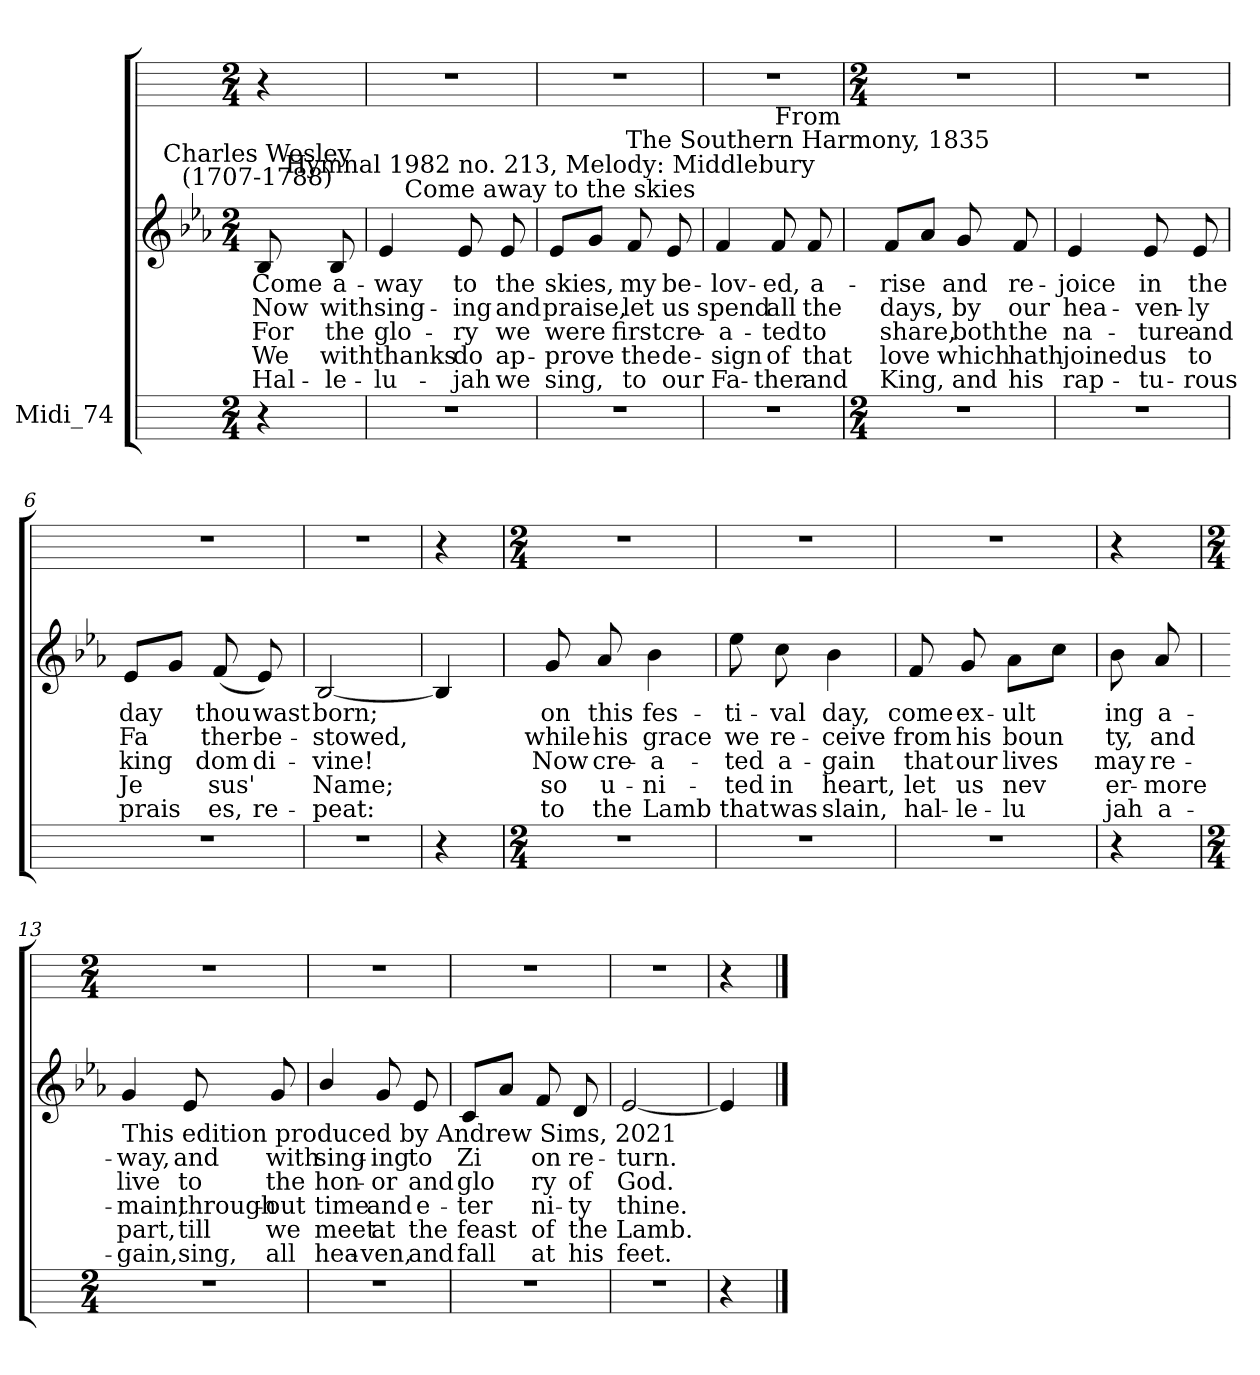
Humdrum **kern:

**kern	**kern	**text	**text	**text	**text	**text	**kern
*part3	*part2	*part2	*part2	*part2	*part2	*part2	*part1
*staff3	*staff2	*staff2	*staff2	*staff2	*staff2	*staff2	*staff1
*I"Midi_74	*	*	*	*	*	*	*
*	*clefG2	*	*	*	*	*	*
*	*k[b-e-a-]	*	*	*	*	*	*
*	*E-:	*	*	*	*	*	*
*M2/4	*M2/4	*	*	*	*	*	*M2/4
=	=	=	=	=	=	=	=
!	!LO:TX:a:cj:t=Charles Wesley\n(1707-1788)	!	!	!	!	!	!
!	!	!LO:LY:b	!LO:LY:b	!LO:LY:b	!LO:LY:b	!LO:LY:b	!
4r	8B-	Come	Now	For	We	Hal-	4r
!	!	!LO:LY:b	!LO:LY:b	!LO:LY:b	!LO:LY:b	!LO:LY:b	!
.	8B-	-a-	-with	the	with	le-	.
=1	=1	=1	=1	=1	=1	=1	=1
!	!	!LO:LY:b	!LO:LY:b	!LO:LY:b	!LO:LY:b	!LO:LY:b	!
2r	4e-	-way	sing-	-glo-	-thanks	lu-	2r
!	!	!LO:LY:b	!LO:LY:b	!LO:LY:b	!LO:LY:b	!LO:LY:b	!
.	8e-	-to	ing	ry	do	jah	.
!	!	!LO:LY:b	!LO:LY:b	!LO:LY:b	!LO:LY:b	!LO:LY:b	!
.	8e-	the	and	we	ap-	-we	.
=2	=2	=2	=2	=2	=2	=2	=2
!	!LO:TX:a:cj:t=Come away to the skies	!	!	!	!	!	!
!	!LO:TX:a:cj:t=Hymnal 1982 no. 213, Melody&colon; Middlebury	!	!	!	!	!	!
!	!	!LO:LY:b	!LO:LY:b	!LO:LY:b	!LO:LY:b	!LO:LY:b	!
2r	8e-L	skies,	praise,	were	prove	sing,	2r
.	8gJ	.	.	.	.	.	.
!	!	!LO:LY:b	!LO:LY:b	!LO:LY:b	!LO:LY:b	!LO:LY:b	!
.	8f	my	let	first	the	to	.
!	!	!LO:LY:b	!LO:LY:b	!LO:LY:b	!LO:LY:b	!LO:LY:b	!
.	8e-	be-	-us	cre-	-de-	-our	.
=3	=3	=3	=3	=3	=3	=3	=3
!	!	!LO:LY:b	!LO:LY:b	!LO:LY:b	!LO:LY:b	!LO:LY:b	!
2r	4f	lov-	-spend	a-	-sign	Fa-	2r
!	!	!LO:LY:b	!LO:LY:b	!LO:LY:b	!LO:LY:b	!LO:LY:b	!
.	8f	-ed,	all	ted	of	ther	.
!	!LO:TX:a:cj:t=From\nThe Southern Harmony, 1835	!	!	!	!	!	!
!	!	!LO:LY:b	!LO:LY:b	!LO:LY:b	!LO:LY:b	!LO:LY:b	!
.	8f	a-	-the	to	that	and	.
!!LO:LB:g=z
=4	=4	=4	=4	=4	=4	=4	=4
*M2/4	*	*	*	*	*	*	*M2/4
!	!	!LO:LY:b	!LO:LY:b	!LO:LY:b	!LO:LY:b	!LO:LY:b	!
2r	8fL	rise	days,	share,	love	King,	2r
.	8a-J	.	.	.	.	.	.
!	!	!LO:LY:b	!LO:LY:b	!LO:LY:b	!LO:LY:b	!LO:LY:b	!
.	8g	and	by	both	which	and	.
!	!	!LO:LY:b	!LO:LY:b	!LO:LY:b	!LO:LY:b	!LO:LY:b	!
.	8f	re-	-our	the	hath	his	.
=5	=5	=5	=5	=5	=5	=5	=5
!	!	!LO:LY:b	!LO:LY:b	!LO:LY:b	!LO:LY:b	!LO:LY:b	!
2r	4e-	joice	hea-	-na-	-joined	rap-	2r
!	!	!LO:LY:b	!LO:LY:b	!LO:LY:b	!LO:LY:b	!LO:LY:b	!
.	8e-	-in	ven-	-ture	us	tu-	.
!	!	!LO:LY:b	!LO:LY:b	!LO:LY:b	!LO:LY:b	!LO:LY:b	!
.	8e-	-the	ly	and	to	rous	.
=6	=6	=6	=6	=6	=6	=6	=6
!	!	!LO:LY:b	!LO:LY:b	!LO:LY:b	!LO:LY:b	!LO:LY:b	!
2r	8e-L	day	Fa	king	Je	prais	2r
.	8gJ	.	.	.	.	.	.
!	!	!LO:LY:b	!LO:LY:b	!LO:LY:b	!LO:LY:b	!LO:LY:b	!
.	(<8f	thou	ther	dom	sus'	es,	.
!	!	!LO:LY:b	!LO:LY:b	!LO:LY:b	!	!LO:LY:b	!
.	8e-)	wast	be-	-di-	.	-re-	.
=7	=7	=7	=7	=7	=7	=7	=7
!	!	!LO:LY:b	!LO:LY:b	!LO:LY:b	!LO:LY:b	!LO:LY:b	!
2r	[2B-	-born;	stowed,	vine!	Name;	peat:	2r
=8	=8	=8	=8	=8	=8	=8	=8
4r	4B-]	.	.	.	.	.	4r
!!LO:LB:g=z
=9	=9	=9	=9	=9	=9	=9	=9
*M2/4	*	*	*	*	*	*	*M2/4
!	!	!LO:LY:b	!LO:LY:b	!LO:LY:b	!LO:LY:b	!LO:LY:b	!
2r	8g	on	while	Now	so	to	2r
!	!	!LO:LY:b	!LO:LY:b	!LO:LY:b	!LO:LY:b	!LO:LY:b	!
.	8a-	this	his	cre-	-u-	-the	.
!	!	!LO:LY:b	!LO:LY:b	!LO:LY:b	!LO:LY:b	!LO:LY:b	!
.	4b-	fes-	-grace	a-	-ni-	-Lamb	.
=10	=10	=10	=10	=10	=10	=10	=10
!	!	!LO:LY:b	!LO:LY:b	!LO:LY:b	!LO:LY:b	!LO:LY:b	!
2r	8ee-	ti-	-we	ted	ted	that	2r
!	!	!LO:LY:b	!LO:LY:b	!LO:LY:b	!LO:LY:b	!LO:LY:b	!
.	8cc	val	re-	-a-	-in	was	.
!	!	!LO:LY:b	!LO:LY:b	!LO:LY:b	!LO:LY:b	!LO:LY:b	!
.	4b-	day,	ceive	gain	heart,	slain,	.
=11	=11	=11	=11	=11	=11	=11	=11
!	!	!LO:LY:b	!LO:LY:b	!LO:LY:b	!LO:LY:b	!LO:LY:b	!
2r	8f	come	from	that	let	hal-	2r
!	!	!LO:LY:b	!LO:LY:b	!LO:LY:b	!LO:LY:b	!LO:LY:b	!
.	8g	-ex-	-his	our	us	le-	.
!	!	!LO:LY:b	!LO:LY:b	!LO:LY:b	!LO:LY:b	!LO:LY:b	!
.	8a-L	-ult	boun	lives	nev	lu	.
.	8ccJ	.	.	.	.	.	.
=12	=12	=12	=12	=12	=12	=12	=12
!	!	!LO:LY:b	!LO:LY:b	!LO:LY:b	!LO:LY:b	!LO:LY:b	!
4r	8b-	ing	ty,	may	er-	-jah	4r
!	!	!LO:LY:b	!LO:LY:b	!LO:LY:b	!LO:LY:b	!LO:LY:b	!
.	8a-	a-	-and	re-	-more	a-	.
!!LO:LB:g=z
=13	=13	=13	=13	=13	=13	=13	=13
*M2/4	*	*	*	*	*	*	*M2/4
!	!LO:TX:b:t=This edition produced by Andrew Sims, 2021	!	!	!	!	!	!
!	!	!LO:LY:b	!LO:LY:b	!LO:LY:b	!LO:LY:b	!LO:LY:b	!
2r	4g	-way,	live	main,	part,	gain,	2r
!	!	!LO:LY:b	!LO:LY:b	!LO:LY:b	!LO:LY:b	!LO:LY:b	!
.	8e-	and	to	through-	-till	sing,	.
!	!	!LO:LY:b	!LO:LY:b	!LO:LY:b	!LO:LY:b	!LO:LY:b	!
.	8g	with	the	out	we	all	.
=14	=14	=14	=14	=14	=14	=14	=14
!	!	!LO:LY:b	!LO:LY:b	!LO:LY:b	!LO:LY:b	!LO:LY:b	!
2r	4b-/	sing-	-hon-	-time	meet	hea-	2r
!	!	!LO:LY:b	!LO:LY:b	!LO:LY:b	!LO:LY:b	!LO:LY:b	!
.	8g	-ing	or	and	at	ven,	.
!	!	!LO:LY:b	!LO:LY:b	!LO:LY:b	!LO:LY:b	!LO:LY:b	!
.	8e-	to	and	e-	-the	and	.
=15	=15	=15	=15	=15	=15	=15	=15
!	!	!LO:LY:b	!LO:LY:b	!LO:LY:b	!LO:LY:b	!LO:LY:b	!
2r	8cL	Zi	glo	ter	feast	fall	2r
.	8a-J	.	.	.	.	.	.
!	!	!LO:LY:b	!LO:LY:b	!LO:LY:b	!LO:LY:b	!LO:LY:b	!
.	8f	on	ry	ni-	-of	at	.
!	!	!LO:LY:b	!LO:LY:b	!LO:LY:b	!LO:LY:b	!LO:LY:b	!
.	8d	re-	-of	ty	the	his	.
=16	=16	=16	=16	=16	=16	=16	=16
!	!	!LO:LY:b	!LO:LY:b	!LO:LY:b	!LO:LY:b	!LO:LY:b	!
2r	[2e-	turn.	God.	thine.	Lamb.	feet.	2r
=17	=17	=17	=17	=17	=17	=17	=17
4r	4e-]	.	.	.	.	.	4r
==	==	==	==	==	==	==	==
*-	*-	*-	*-	*-	*-	*-	*-
